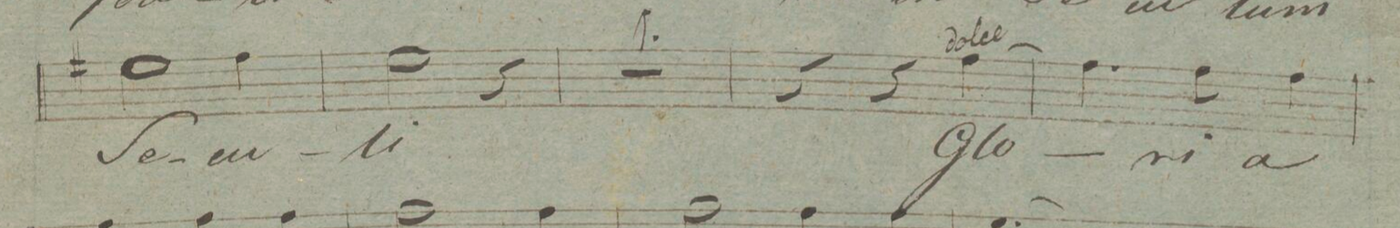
**kern	**text	**dynam
*I"Alto.	*	*
*clefC3	*	*
*k[f#]	*	*
*M3/4	*	*
2f#\	Se-	.
4g\	-cu-	.
=104	=104	=104
2f#\	-li	.
4r	.	.
=105	=105	=105
2.r	.	.
=106	=106	=106
4r	.	.
4r	.	.
[4g\	Glo-	.
=107	=107	=107
4.g\]	.	.
8g\	-ri-	.
4g\	-a	.
=108	=108	=108
*-	*-	*-
